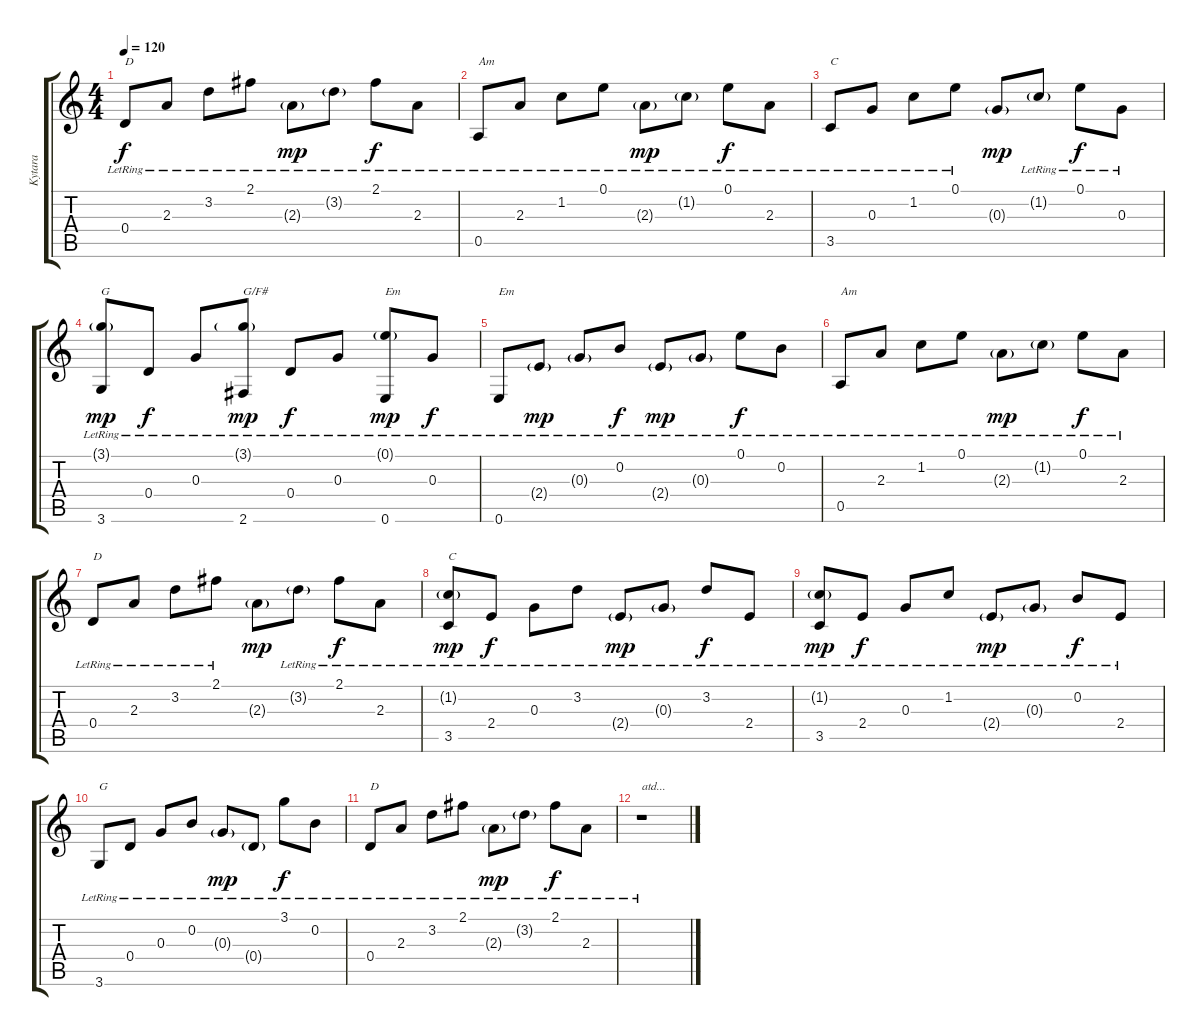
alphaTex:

\track ("Kytara" "Kytara") {instrument acousticguitarnylon}
\staff {score tabs}
\tuning (E4 B3 G3 D3 A2 E2) {hide}
\ts (4 4)
\tempo 120
\clef g2
\ks c
0.4{lr}.8{txt "D" dy f} 2.3{lr}.8 3.2{lr}.8 2.1{lr}.8 2.3{g lr}.8{dy mp} 3.2{g lr}.8 2.1{lr}.8{dy f} 2.3{lr}.8 |
0.5{lr}.8{txt "Am"} 2.3{lr}.8 1.2{lr}.8 0.1{lr}.8 2.3{g lr}.8{dy mp} 1.2{g lr}.8 0.1{lr}.8{dy f} 2.3{lr}.8 |
3.5{lr}.8{txt "C"} 0.3{lr}.8 1.2{lr}.8 0.1{lr}.8 0.3{g}.8{dy mp} 1.2{g lr}.8 0.1{lr}.8{dy f} 0.3{lr}.8 |
(3.1{g lr} 3.6{lr}).8{txt "G" dy mp} 0.4{lr}.8{dy f} 0.3{lr}.8 (3.1{g lr} 2.6{lr}).8{txt "G/F#" dy mp} 0.4{lr}.8{dy f} 0.3{lr}.8 (0.1{g lr} 0.6{lr}).8{txt "Em" dy mp} 0.3{lr}.8{dy f} |
0.6{lr}.8{txt "Em"} 2.4{g lr}.8{dy mp} 0.3{g lr}.8 0.2{lr}.8{dy f} 2.4{g lr}.8{dy mp} 0.3{g lr}.8 0.1{lr}.8{dy f} 0.2{lr}.8 |
0.5{lr}.8{txt "Am"} 2.3{lr}.8 1.2{lr}.8 0.1{lr}.8 2.3{g lr}.8{dy mp} 1.2{g lr}.8 0.1{lr}.8{dy f} 2.3{lr}.8 |
0.4{lr}.8{txt "D"} 2.3{lr}.8 3.2{lr}.8 2.1{lr}.8 2.3{g}.8{dy mp} 3.2{g lr}.8 2.1{lr}.8{dy f} 2.3{lr}.8 |
(1.2{g lr} 3.5{lr}).8{txt "C" dy mp} 2.4{lr}.8{dy f} 0.3{lr}.8 3.2{lr}.8 2.4{g lr}.8{dy mp} 0.3{g lr}.8 3.2{lr}.8{dy f} 2.4{lr}.8 |
(1.2{g lr} 3.5{lr}).8{dy mp} 2.4{lr}.8{dy f} 0.3{lr}.8 1.2{lr}.8 2.4{g lr}.8{dy mp} 0.3{g lr}.8 0.2{lr}.8{dy f} 2.4{lr}.8 |
3.6{lr}.8{txt "G"} 0.4{lr}.8 0.3{lr}.8 0.2{lr}.8 0.3{g lr}.8{dy mp} 0.4{g lr}.8 3.1{lr}.8{dy f} 0.2{lr}.8 |
0.4{lr}.8{txt "D"} 2.3{lr}.8 3.2{lr}.8 2.1{lr}.8 2.3{g lr}.8{dy mp} 3.2{g lr}.8 2.1{lr}.8{dy f} 2.3{lr}.8 |
r.1{txt "atd..."}
